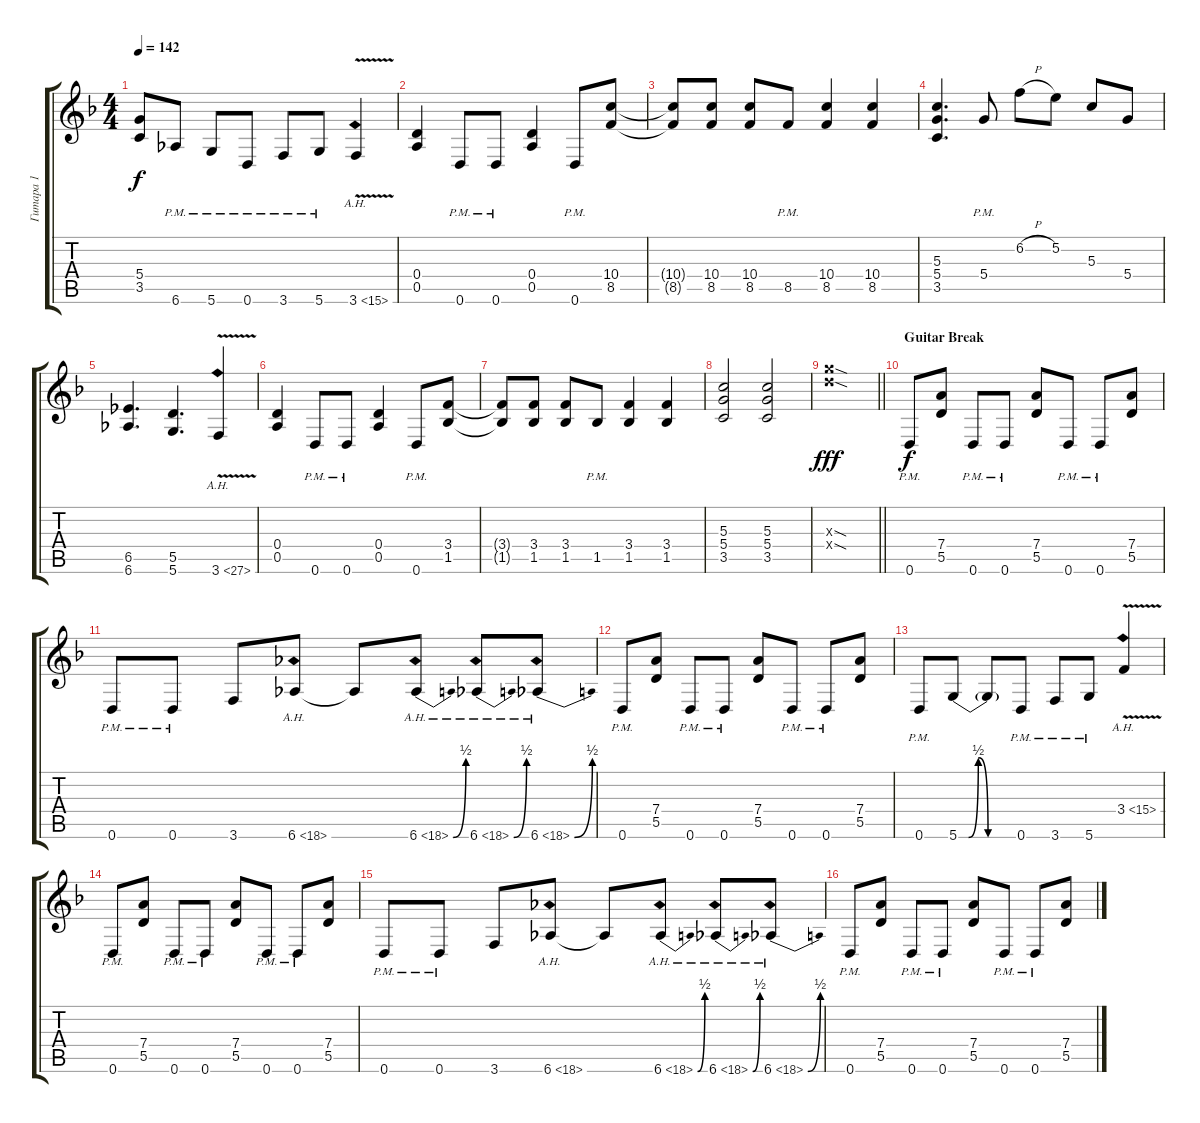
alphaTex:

\track ("Гитара 1" "Гитара 1") {instrument distortionguitar}
\staff {score tabs}
\tuning (E4 B3 G3 D3 A2 D2) {hide}
\ts (4 4)
\tempo 142
\clef g2
\ks dminor
(5.4{t} 3.5{t}).8{dy f} 6.6{pm}.8 5.6{pm}.8 0.6{pm}.8 3.6{pm}.8 5.6{pm}.8 3.6{ah 12 v}.4 |
(0.4 0.5).4 0.6{pm}.8 0.6{pm}.8 (0.4 0.5).4 0.6{pm}.8 (10.4 8.5).8 |
(10.4{t} 8.5{t}).8 (10.4 8.5).8 (10.4 8.5).8 8.5{pm}.8 (10.4 8.5).4 (10.4 8.5).4 |
(5.3 5.4 3.5).4{d} 5.4{pm}.8 6.2{h}.8 5.2.8 5.3.8 5.4.8 |
(6.5 6.6).4{d} (5.5 5.6).4{d} 3.6{ah 24 v}.4 |
(0.4 0.5).4 0.6{pm}.8 0.6{pm}.8 (0.4 0.5).4 0.6{pm}.8 (3.4 1.5).8 |
(3.4{t} 1.5{t}).8 (3.4 1.5).8 (3.4 1.5).8 1.5{pm}.8 (3.4 1.5).4 (3.4 1.5).4 |
(5.3 5.4 3.5).2 (5.3 5.4 3.5).2 |
\barLineRight lightlight
(12.3{sod x} 12.4{sod x}).1{dy fff} |
\section ("" "Guitar Break")
0.6{pm}.8{dy f} (7.4 5.5).8 0.6{pm}.8 0.6{pm}.8 (7.4 5.5).8 0.6{pm}.8 0.6{pm}.8 (7.4 5.5).8 |
0.6{pm}.8 0.6{pm}.8 3.6.8 6.6{ah 12}.8 6.6{t}.8 6.6{be (bend 0 0 60 2) ah 12}.8 6.6{be (bend 0 0 60 2) ah 12}.8 6.6{be (bend 0 0 60 2) ah 12}.8 |
0.6{pm}.8 (7.4 5.5).8 0.6{pm}.8 0.6{pm}.8 (7.4 5.5).8 0.6{pm}.8 0.6{pm}.8 (7.4 5.5).8 |
0.6{pm}.8 5.6{be (custom 0 0 10 0 20 2 30 0 38 0 60 0)}.8 5.6{t}.8 0.6{pm}.8 3.6{pm}.8 5.6{pm}.8 3.4{ah 12 v}.4 |
0.6{pm}.8 (7.4 5.5).8 0.6{pm}.8 0.6{pm}.8 (7.4 5.5).8 0.6{pm}.8 0.6{pm}.8 (7.4 5.5).8 |
0.6{pm}.8 0.6{pm}.8 3.6.8 6.6{ah 12}.8 6.6{t}.8 6.6{be (bend 0 0 60 2) ah 12}.8 6.6{be (bend 0 0 60 2) ah 12}.8 6.6{be (bend 0 0 60 2) ah 12}.8 |
0.6{pm}.8 (7.4 5.5).8 0.6{pm}.8 0.6{pm}.8 (7.4 5.5).8 0.6{pm}.8 0.6{pm}.8 (7.4 5.5).8
